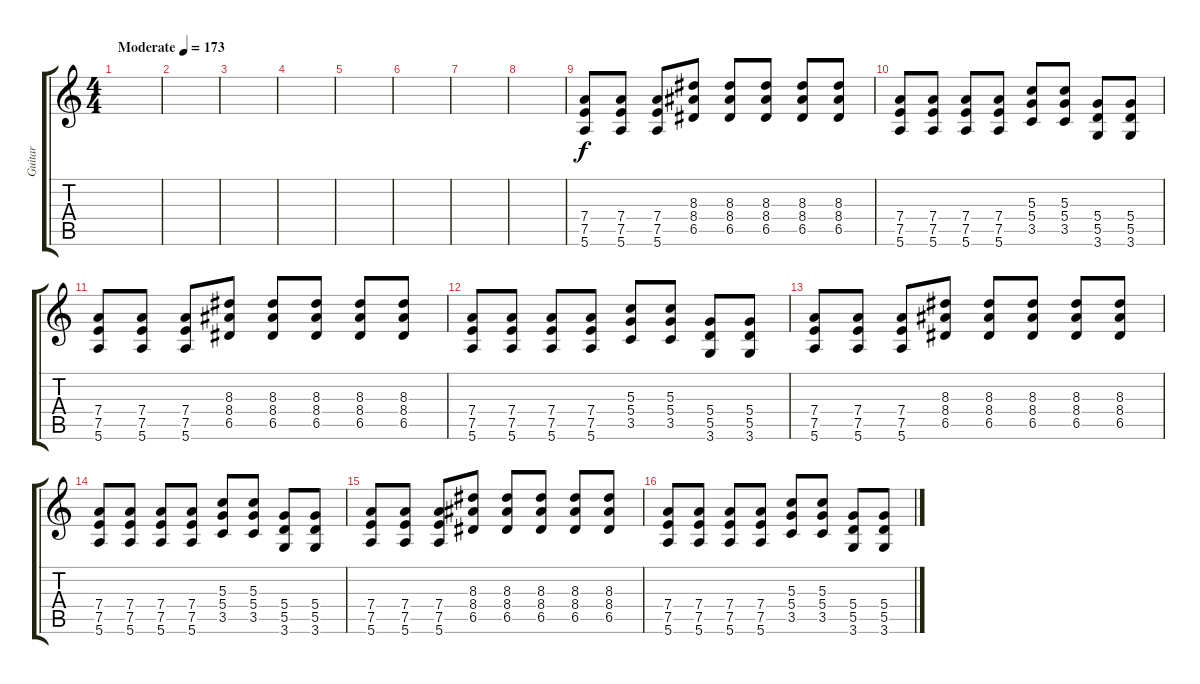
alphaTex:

\track ("Guitar" "Guitar") {instrument overdrivenguitar}
\staff {score tabs}
\tuning (E4 B3 G3 D3 A2 E2) {hide}
\ts (4 4)
\tempo (173 "Moderate")
\clef g2
\ks c
|
|
|
|
|
|
|
|
(7.4 7.5 5.6).8 (7.4 7.5 5.6).8 (7.4 7.5 5.6).8 (8.3 8.4 6.5).8 (8.3 8.4 6.5).8 (8.3 8.4 6.5).8 (8.3 8.4 6.5).8 (8.3 8.4 6.5).8 |
(7.4 7.5 5.6).8 (7.4 7.5 5.6).8 (7.4 7.5 5.6).8 (7.4 7.5 5.6).8 (5.3 5.4 3.5).8 (5.3 5.4 3.5).8 (5.4 5.5 3.6).8 (5.4 5.5 3.6).8 |
(7.4 7.5 5.6).8 (7.4 7.5 5.6).8 (7.4 7.5 5.6).8 (8.3 8.4 6.5).8 (8.3 8.4 6.5).8 (8.3 8.4 6.5).8 (8.3 8.4 6.5).8 (8.3 8.4 6.5).8 |
(7.4 7.5 5.6).8 (7.4 7.5 5.6).8 (7.4 7.5 5.6).8 (7.4 7.5 5.6).8 (5.3 5.4 3.5).8 (5.3 5.4 3.5).8 (5.4 5.5 3.6).8 (5.4 5.5 3.6).8 |
(7.4 7.5 5.6).8 (7.4 7.5 5.6).8 (7.4 7.5 5.6).8 (8.3 8.4 6.5).8 (8.3 8.4 6.5).8 (8.3 8.4 6.5).8 (8.3 8.4 6.5).8 (8.3 8.4 6.5).8 |
(7.4 7.5 5.6).8 (7.4 7.5 5.6).8 (7.4 7.5 5.6).8 (7.4 7.5 5.6).8 (5.3 5.4 3.5).8 (5.3 5.4 3.5).8 (5.4 5.5 3.6).8 (5.4 5.5 3.6).8 |
(7.4 7.5 5.6).8 (7.4 7.5 5.6).8 (7.4 7.5 5.6).8 (8.3 8.4 6.5).8 (8.3 8.4 6.5).8 (8.3 8.4 6.5).8 (8.3 8.4 6.5).8 (8.3 8.4 6.5).8 |
(7.4 7.5 5.6).8 (7.4 7.5 5.6).8 (7.4 7.5 5.6).8 (7.4 7.5 5.6).8 (5.3 5.4 3.5).8 (5.3 5.4 3.5).8 (5.4 5.5 3.6).8 (5.4 5.5 3.6).8
